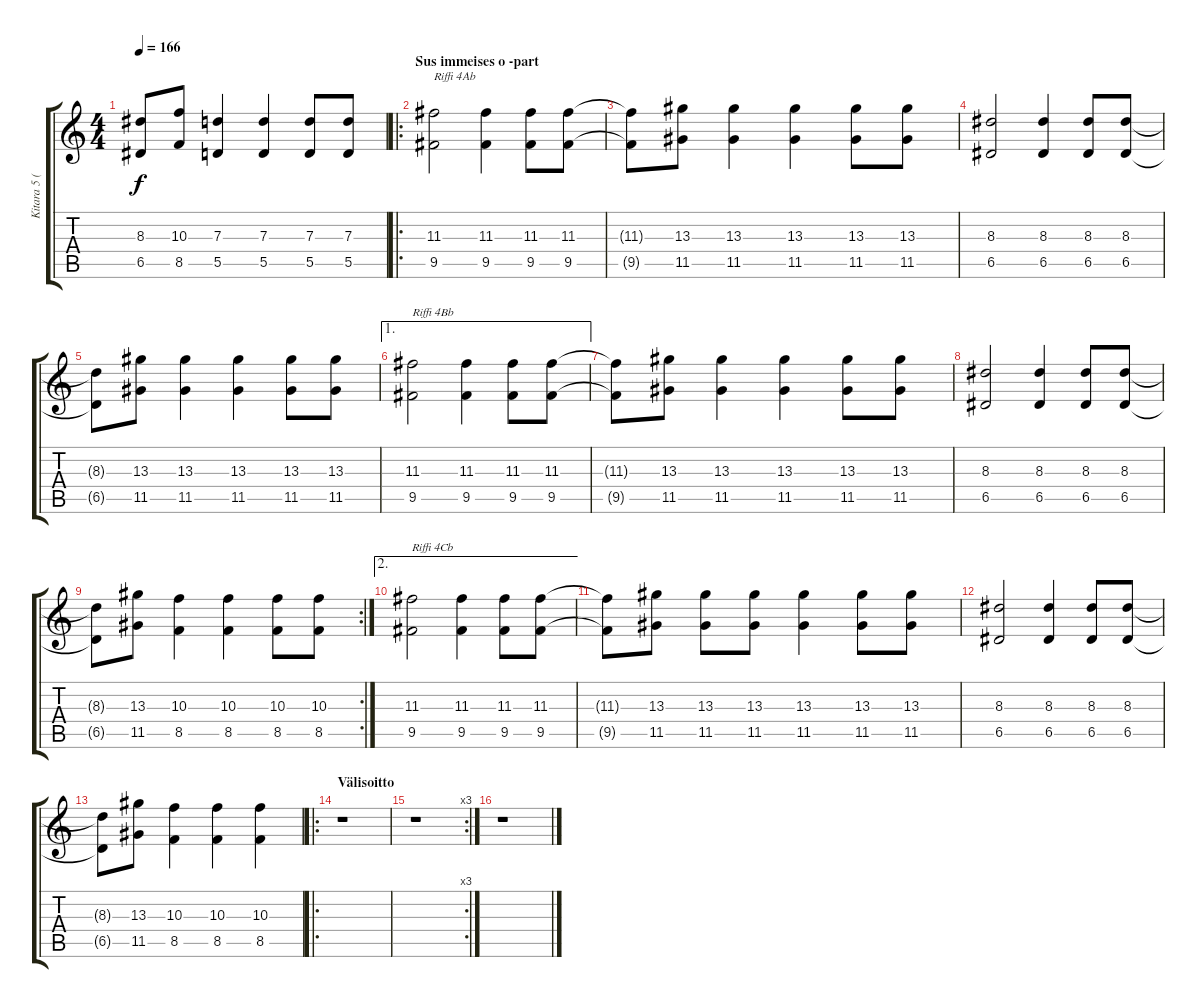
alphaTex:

\track ("Kitara 5 (Melodia 1)" "Kitara 5 (") {instrument distortionguitar}
\staff {score tabs}
\tuning (E4 B3 G3 D3 A2 D2) {hide}
\ts (4 4)
\tempo 166
\clef g2
\ks c
(8.3{t} 6.5{t}).8{dy f} (10.3 8.5).8 (7.3 5.5).4 (7.3 5.5).4 (7.3 5.5).8 (7.3 5.5).8 |
\ro
\section ("" "Sus immeises o -part")
(11.3 9.5).2{txt "Riffi 4Ab"} (11.3 9.5).4 (11.3 9.5).8 (11.3 9.5).8 |
(11.3{t} 9.5{t}).8 (13.3 11.5).8 (13.3 11.5).4 (13.3 11.5).4 (13.3 11.5).8 (13.3 11.5).8 |
(8.3 6.5).2 (8.3 6.5).4 (8.3 6.5).8 (8.3 6.5).8 |
(8.3{t} 6.5{t}).8 (13.3 11.5).8 (13.3 11.5).4 (13.3 11.5).4 (13.3 11.5).8 (13.3 11.5).8 |
\ae 1
(11.3 9.5).2{txt "Riffi 4Bb"} (11.3 9.5).4 (11.3 9.5).8 (11.3 9.5).8 |
(11.3{t} 9.5{t}).8 (13.3 11.5).8 (13.3 11.5).4 (13.3 11.5).4 (13.3 11.5).8 (13.3 11.5).8 |
(8.3 6.5).2 (8.3 6.5).4 (8.3 6.5).8 (8.3 6.5).8 |
\rc 2
(8.3{t} 6.5{t}).8 (13.3 11.5).8 (10.3 8.5).4 (10.3 8.5).4 (10.3 8.5).8 (10.3 8.5).8 |
\ae 2
(11.3 9.5).2{txt "Riffi 4Cb"} (11.3 9.5).4 (11.3 9.5).8 (11.3 9.5).8 |
(11.3{t} 9.5{t}).8 (13.3 11.5).8 (13.3 11.5).8 (13.3 11.5).8 (13.3 11.5).4 (13.3 11.5).8 (13.3 11.5).8 |
(8.3 6.5).2 (8.3 6.5).4 (8.3 6.5).8 (8.3 6.5).8 |
(8.3{t} 6.5{t}).8 (13.3 11.5).8 (10.3 8.5).4 (10.3 8.5).4 (10.3 8.5).4 |
\ro
\section ("" "Välisoitto")
r.1 |
\rc 3
r.1 |
r.1
